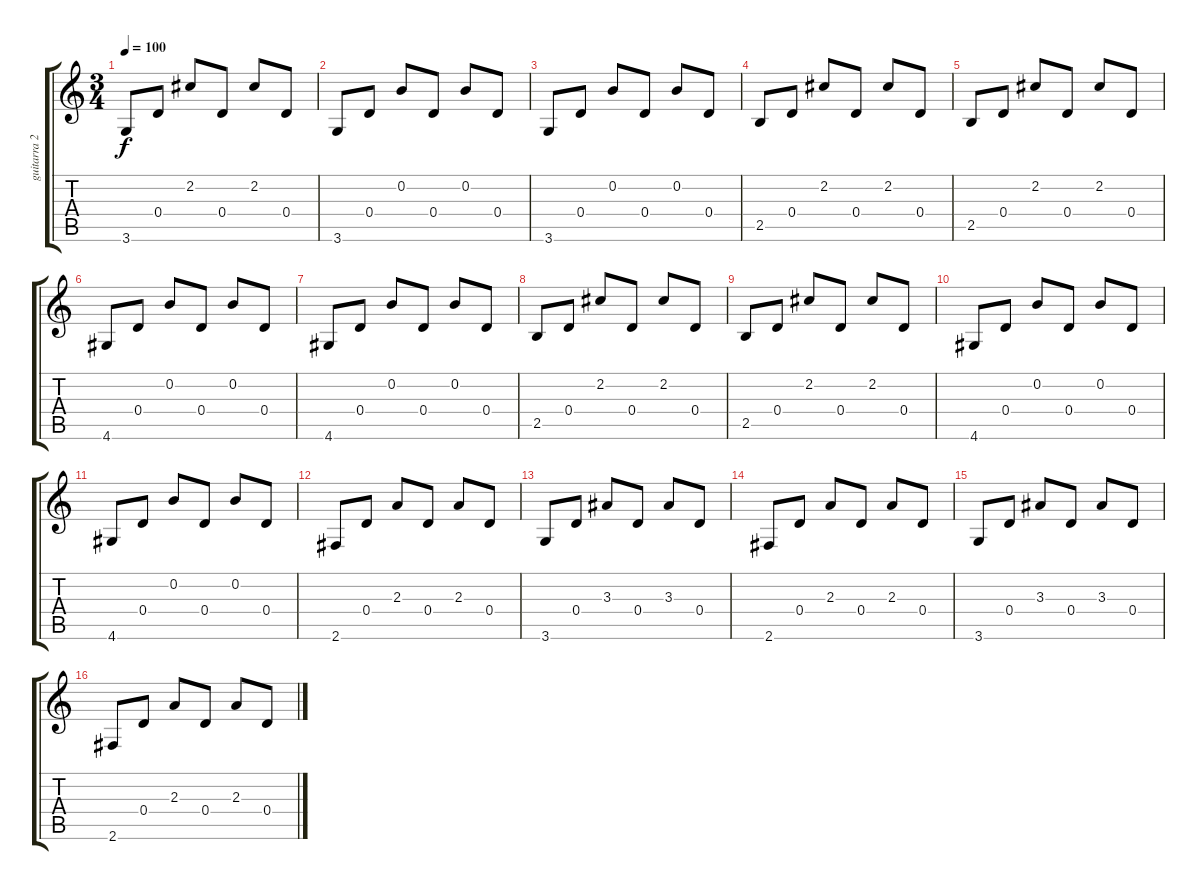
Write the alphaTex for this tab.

\track ("guitarra 2" "guitarra 2") {instrument acousticguitarsteel}
\staff {score tabs}
\tuning (E4 B3 G3 D3 A2 E2) {hide}
\ts (3 4)
\tempo 100
\clef g2
\ks c
3.6.8{dy f} 0.4.8 2.2.8 0.4.8 2.2.8 0.4.8 |
3.6.8 0.4.8 0.2.8 0.4.8 0.2.8 0.4.8 |
3.6.8 0.4.8 0.2.8 0.4.8 0.2.8 0.4.8 |
2.5.8 0.4.8 2.2.8 0.4.8 2.2.8 0.4.8 |
2.5.8 0.4.8 2.2.8 0.4.8 2.2.8 0.4.8 |
4.6.8 0.4.8 0.2.8 0.4.8 0.2.8 0.4.8 |
4.6.8 0.4.8 0.2.8 0.4.8 0.2.8 0.4.8 |
2.5.8 0.4.8 2.2.8 0.4.8 2.2.8 0.4.8 |
2.5.8 0.4.8 2.2.8 0.4.8 2.2.8 0.4.8 |
4.6.8 0.4.8 0.2.8 0.4.8 0.2.8 0.4.8 |
4.6.8 0.4.8 0.2.8 0.4.8 0.2.8 0.4.8 |
2.6.8 0.4.8 2.3.8 0.4.8 2.3.8 0.4.8 |
3.6.8 0.4.8 3.3.8 0.4.8 3.3.8 0.4.8 |
2.6.8 0.4.8 2.3.8 0.4.8 2.3.8 0.4.8 |
3.6.8 0.4.8 3.3.8 0.4.8 3.3.8 0.4.8 |
2.6.8 0.4.8 2.3.8 0.4.8 2.3.8 0.4.8
